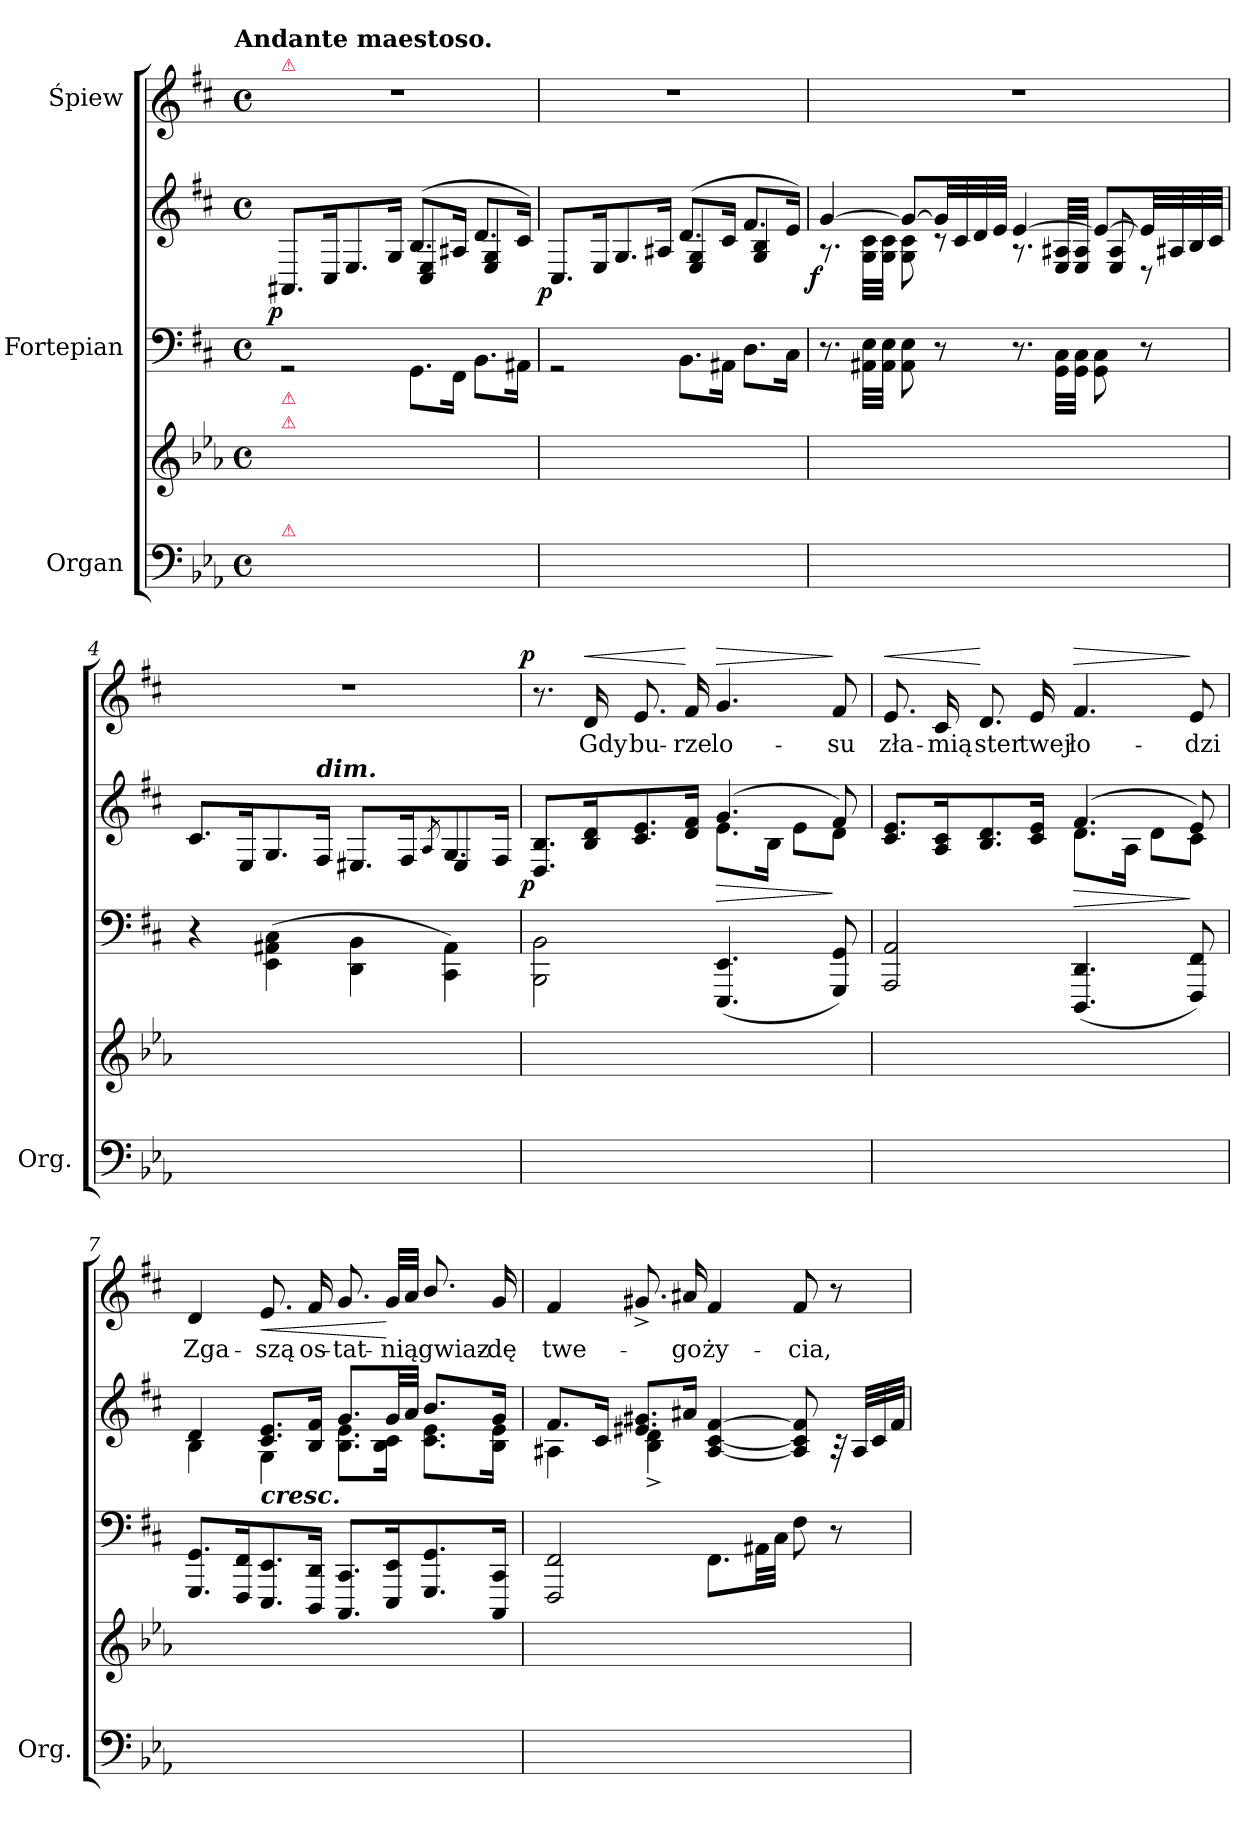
**kern	**kern	**kern	**kern	**dynam	**kern	**text	**dynam
*part3	*part3	*part2	*part2	*part2	*part1	*part1	*part1
*staff5	*staff4	*staff3	*staff2	*staff2/3	*staff1	*staff1	*staff1
*I"Organ	*	*I"Fortepian	*	*	*I"Śpiew	*	*
*I'Org.	*	*	*	*	*	*	*
*clefF4	*clefG2	*clefF4	*clefG2	*	*clefG2	*	*
*ITrd1c1	*ITrd1c1	*	*	*	*	*	*
*k[f#c#]	*k[f#c#]	*k[f#c#]	*k[f#c#]	*	*k[f#c#]	*	*
!!LO:TX:omd:t=Andante maestoso.
*M4/4	*M4/4	*M4/4	*M4/4	*	*M4/4	*	*
*met(c)	*met(c)	*met(c)	*met(c)	*	*met(c)	*	*
*MM72	*MM72	*MM72	*MM72	*	*MM72	*	*
=1	=1	=1	=1	=1	=1	=1	=1
*	*	*	*^	*	*	*	*
!	!	!	!	!	!	!LO:TX:a:color=crimson:t=⚠	!	!
!	!LO:TX:a:Bi:color=crimson:t=⚠	!	!	!	!	!	!	!
!	!LO:TX:a:color=crimson:t=⚠	!	!	!	!	!	!	!
!LO:TX:a:Bi:color=crimson:t=⚠	!	!	!	!	!	!	!	!
!	!	!	!	!	!LO:DY:b:rj	!	!	!
1ryy	1ryy	2rGG	8.AA#X/L	2rcyy	p	1r	.	.
.	.	.	16C#/K	.	.	.	.	.
.	.	.	8.E/	.	.	.	.	.
.	.	.	16G/Jk	.	.	.	.	.
.	.	8.GG\L	(>8.B/L	4C#/ 4E/	.	.	.	.
.	.	16FF#\Jk	16A#X/Jk	.	.	.	.	.
.	.	8.BB\L	8.d/L	4E/ 4G/	.	.	.	.
.	.	16AA#X\Jk	16c#/Jk)	.	.	.	.	.
=2	=2	=2	=2	=2	=2	=2	=2	=2
!	!	!	!	!	!LO:DY:b:rj	!	!	!
1ryy	1ryy	2rGG	8.C#/L	2rcyy	p	1r	.	.
.	.	.	16E/K	.	.	.	.	.
.	.	.	8.G/	.	.	.	.	.
.	.	.	16A#X/Jk	.	.	.	.	.
.	.	8.BB\L	(>8.d/L	4E/ 4G/	.	.	.	.
.	.	16AA#X\Jk	16c#/Jk	.	.	.	.	.
.	.	8.D\L	8.f#/L	4G/ 4B/	.	.	.	.
.	.	16C#\Jk	16e/Jk)	.	.	.	.	.
=3	=3	=3	=3	=3	=3	=3	=3	=3
!	!	!	!	!	!LO:DY:b:rj	!	!	!
1ryy	1ryy	8.r	[>4g/	8.r	f	1r	.	.
.	.	32AA#X\ 32E\LLL	.	32G\ 32c#\LLL	.	.	.	.
.	.	32AA#\ 32E\JJJ	.	32G\ 32c#\JJJ	.	.	.	.
.	.	8AA#\ 8E\	8g/L_	8G\ 8c#\	.	.	.	.
.	.	8r	32g/LL]	8rc	.	.	.	.
.	.	.	32c#/	.	.	.	.	.
.	.	.	32d/	.	.	.	.	.
.	.	.	32e/JJJ	.	.	.	.	.
.	.	8.r	[<4e/	8.r	.	.	.	.
.	.	32GG\ 32C#\LLL	.	32E/ 32A#X/LLL	.	.	.	.
.	.	32GG\ 32C#\JJJ	.	32E/ 32A#/JJJ	.	.	.	.
.	.	8GG\ 8C#\	8e/L_	8E/ 8A#/	.	.	.	.
.	.	8r	32e/LL]	8r	.	.	.	.
.	.	.	32A#X/	.	.	.	.	.
.	.	.	32B/	.	.	.	.	.
.	.	.	32c#/JJJ	.	.	.	.	.
=4	=4	=4	=4	=4	=4	=4	=4	=4
1ryy	1ryy	4r	8.c#/L	2.rcyy	.	1r	.	.
.	.	.	16E/K	.	.	.	.	.
.	.	(<4EE\ 4AA#X\ 4C#\	8.G/	.	.	.	.	.
!	!	!	!LO:TX:a:Bi:t=dim.	!	!	!	!	!
.	.	.	16F#/Jk	.	.	.	.	.
.	.	4DD\ 4BB\	8.E#X/L	.	.	.	.	.
.	.	.	16F#/K	.	.	.	.	.
.	.	.	8qA/	.	.	.	.	.
.	.	4CC#\ 4AA#\)	8.G/	4E#/	.	.	.	.
.	.	.	16F#/Jk	.	.	.	.	.
=5	=5	=5	=5	=5	=5	=5	=5	=5
!	!	!	!	!	!LO:DY:b:rj	!	!	!LO:DY:b:rj
1ryy	1ryy	2BBB\ 2BB\	8.D/ 8.B/L	2ryy	p	8.r	.	p
!	!	!	!	!	!	!	!	!LO:HP:a
.	.	.	16B/ 16d/K	.	.	16d/	Gdy	<
.	.	.	8.c#/ 8.e/	.	.	8.e/	bu-	.
.	.	.	16d/ 16f#/Jk	.	.	16f#/	-rze	[
!	!	!	!	!	!	!	!	!LO:HP:a
.	.	(<4.EEE/ 4.EE/	(>4.g/	8.e\L	>	4.g/	lo-	>
.	.	.	.	16B\Jk	.	.	.	.
.	.	.	.	8e\L	.	.	.	.
.	.	8GGG/ 8GG/)	8f#/)	8d\J	]	8f#/	-su	]
=6	=6	=6	=6	=6	=6	=6	=6	=6
!	!	!	!	!	!	!	!	!LO:HP:a
1ryy	1ryy	2AAA/ 2AA/	8.c#/ 8.e/L	2ryy	.	8.e/	zła-	<
.	.	.	16A/ 16c#/K	.	.	16c#/	-mią	.
.	.	.	8.B/ 8.d/	.	.	8.d/	ster	[
.	.	.	16c#/ 16e/Jk	.	.	16e/	twej	.
!	!	!	!	!	!	!	!	!LO:HP:a
.	.	(<4.DDD/ 4.DD/	(>4.f#/	8.d\L	>	4.f#/	ło-	>
.	.	.	.	16A\Jk	.	.	.	.
.	.	.	.	8d\L	.	.	.	.
.	.	8FFF#/ 8FF#/)	8e/)	8c#\J	]	8e/	-dzi	]
=7	=7	=7	=7	=7	=7	=7	=7	=7
1ryy	1ryy	8.GGG/ 8.GG/L	4d/	4B\	.	4d/	Zga-	.
.	.	16FFF#/ 16FF#/K	.	.	.	.	.	.
!	!	!	!LO:TX:c:Bi:t=cresc.	!	!	!	!	!
!	!	!	!	!	!	!	!	!LO:HP:b
.	.	8.EEE/ 8.EE/	8.c#/ 8.e/L	4G\	.	8.e/	-szą	<
.	.	16DDD/ 16DD/Jk	16B/ 16f#/Jk	.	.	16f#/	os-	.
.	.	8.CCC#/ 8.CC#/L	8.g/L	8.B\ 8.e\L	.	8.g/	-tat-	.
.	.	16EEE/ 16EE/K	32g/LL	16B\ 16c#\Jk	.	32g/LLL	-nią	[
.	.	.	32a/JJJ	.	.	32a/JJJ	.	.
.	.	8.GGG/ 8.GG/	8.b/L	8.c#\ 8.e\L	.	8.b/	gwiaz-	.
.	.	16CCC#/ 16CC#/Jk	16g/Jk	16B\ 16e\Jk	.	16g/	-dę	.
=8	=8	=8	=8	=8	=8	=8	=8	=8
1ryy	1ryy	2FFF#/ 2FF#/	8.f#/L	4A#X\	.	4f#/	twe-	.
.	.	.	16c#/Jk	.	.	.	.	.
.	.	.	8.e#X/ 8.g#X/L	4B^<\ 4d^<\	.	8.g#X^>/	.	.
.	.	.	16a#X/Jk	.	.	16a#X/	-go	.
.	.	8.FF#\L	[4A#/ [4c#/ [4f#/	2rcyy	.	4f#/	ży-	.
.	.	32AA#X\LL	.	.	.	.	.	.
.	.	32C#\JJJ	.	.	.	.	.	.
.	.	8F#\	8A#]/ 8c#]/ 8f#]/	.	.	8f#/	-cia,	.
.	.	8r	32rA	.	.	8r	.	.
.	.	.	32A#/LLL	.	.	.	.	.
.	.	.	32c#/	.	.	.	.	.
.	.	.	32f#/JJJ	.	.	.	.	.
*	*	*	*v	*v	*	*	*	*
=	=	=	=	=	=	=	=
*-	*-	*-	*-	*-	*-	*-	*-
